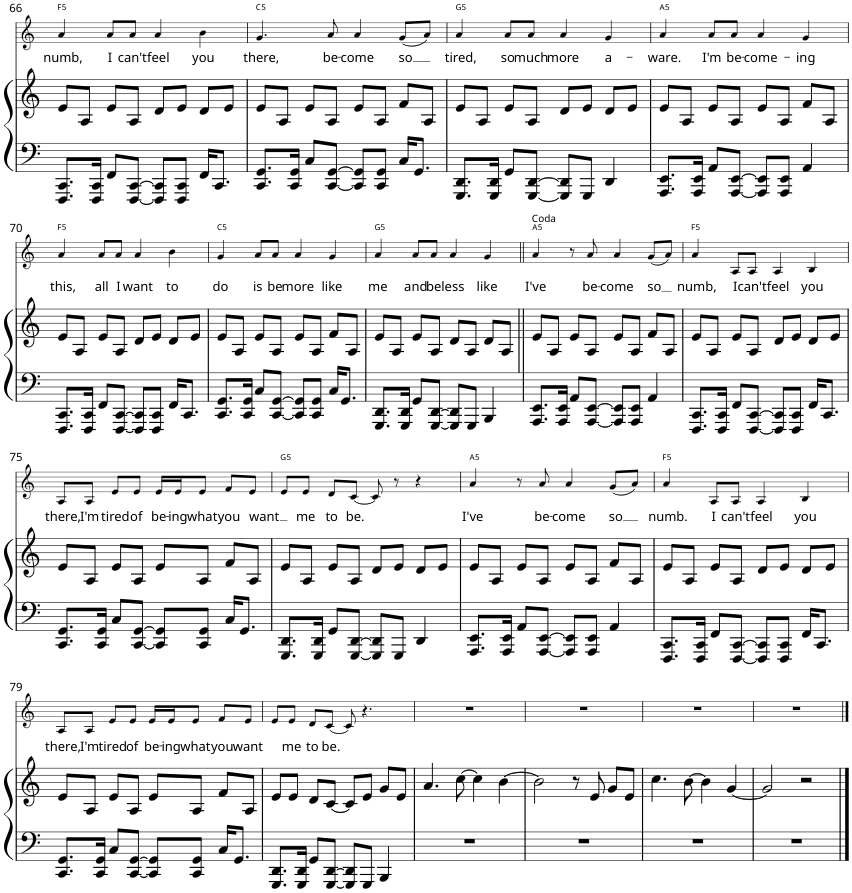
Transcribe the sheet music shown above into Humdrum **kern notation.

**kern	**kern	**kern	**text	**harte
*part2	*part2	*part1	*part1	*part1
*staff3	*staff2	*staff1	*staff1	*
*I"Piano	*	*I"Voice	*	*
*I'Pno	*	*	*	*
!!LO:PB:g=z
*clefF4	*clefG2	*clefG2	*	*
*k[]	*k[]	*k[]	*	*
*M4/4	*M4/4	*M4/4	*	*
=66	=66	=66	=66	=66
!	!	!	!LO:LY:b	!LO:H:kt=5
8.FFF/ 8.CC/L	8e/L	4a/	numb,	F:(1,5)
.	8A/J	.	.	.
16FFF/ 16CC/Jk	.	.	.	.
!	!	!	!LO:LY:b	!
8FF/L	8e/L	8a/L	I	.
!	!	!	!LO:LY:b	!
[8FFF/ [8CC/J	8A/J	8a/J	can't	.
!	!	!	!LO:LY:b	!
8FFF/] 8CC/]L	8d/L	4a/	feel	.
8FFF/ 8CC/J	8e/J	.	.	.
!	!	!	!LO:LY:b	!
16FF/KL	8d/L	4b\	you	.
8.CC/J	.	.	.	.
.	8e/J	.	.	.
=67	=67	=67	=67	=67
!	!	!	!LO:LY:b	!LO:H:kt=5
8.CC/ 8.GG/L	8e/L	4.g/	there,	C:(1,5)
.	8A/J	.	.	.
16CC/ 16GG/Jk	.	.	.	.
8C/L	8e/L	.	.	.
!	!	!	!LO:LY:b	!
[8CC/ [8GG/J	8A/J	8a/	be-	.
!	!	!	!LO:LY:b	!
8CC/] 8GG/]L	8e/L	4a/	-come	.
8CC/ 8GG/J	8A/J	.	.	.
!	!	!	!LO:LY:b	!
16C/KL	8f/L	(8g/L	so	.
8.GG/J	.	.	.	.
.	8A/J	8a/J)	.	.
=68	=68	=68	=68	=68
!	!	!	!LO:LY:b	!LO:H:kt=5
8.GGG/ 8.DD/L	8e/L	4a/	tired,	G:(1,5)
.	8A/J	.	.	.
16GGG/ 16DD/Jk	.	.	.	.
!	!	!	!LO:LY:b	!
8GG/L	8e/L	8a/L	so	.
!	!	!	!LO:LY:b	!
[8GGG/ [8DD/J	8A/J	8a/J	much	.
!	!	!	!LO:LY:b	!
8GGG/] 8DD/]L	8d/L	4a/	more	.
8GGG/J	8e/J	.	.	.
!	!	!	!LO:LY:b	!
4DD/	8d/L	4g/	a-	.
.	8e/J	.	.	.
=69	=69	=69	=69	=69
!	!	!	!LO:LY:b	!LO:H:kt=5
8.AAA/ 8.EE/L	8e/L	4a/	-ware.	A:(1,5)
.	8A/J	.	.	.
16AAA/ 16EE/Jk	.	.	.	.
!	!	!	!LO:LY:b	!
8AA/L	8e/L	8a/L	I'm	.
!	!	!	!LO:LY:b	!
[8AAA/ [8EE/J	8A/J	8a/J	be-	.
!	!	!	!LO:LY:b	!
8AAA/] 8EE/]L	8e/L	4a/	-come-	.
8AAA/ 8EE/J	8A/J	.	.	.
!	!	!	!LO:LY:b	!
4AA/	8f/L	4g/	-ing	.
.	8A/J	.	.	.
!!LO:LB:g=z
=70	=70	=70	=70	=70
!	!	!	!LO:LY:b	!LO:H:kt=5
8.FFF/ 8.CC/L	8e/L	4a/	this,	F:(1,5)
.	8A/J	.	.	.
16FFF/ 16CC/Jk	.	.	.	.
!	!	!	!LO:LY:b	!
8FF/L	8e/L	8a/L	all	.
!	!	!	!LO:LY:b	!
[8FFF/ [8CC/J	8A/J	8a/J	I	.
!	!	!	!LO:LY:b	!
8FFF/] 8CC/]L	8d/L	4a/	want	.
8FFF/ 8CC/J	8e/J	.	.	.
!	!	!	!LO:LY:b	!
16FF/KL	8d/L	4b\	to	.
8.CC/J	.	.	.	.
.	8e/J	.	.	.
=71	=71	=71	=71	=71
!	!	!	!LO:LY:b	!LO:H:kt=5
8.CC/ 8.GG/L	8e/L	4g/	do	C:(1,5)
.	8A/J	.	.	.
16CC/ 16GG/Jk	.	.	.	.
!	!	!	!LO:LY:b	!
8C/L	8e/L	8a/L	is	.
!	!	!	!LO:LY:b	!
[8CC/ [8GG/J	8A/J	8a/J	be	.
!	!	!	!LO:LY:b	!
8CC/] 8GG/]L	8e/L	4a/	more	.
8CC/ 8GG/J	8A/J	.	.	.
!	!	!	!LO:LY:b	!
16C/KL	8f/L	4g/	like	.
8.GG/J	.	.	.	.
.	8A/J	.	.	.
=72	=72	=72	=72	=72
!	!	!	!LO:LY:b	!LO:H:kt=5
8.GGG/ 8.DD/L	8e/L	4a/	me	G:(1,5)
.	8A/J	.	.	.
16GGG/ 16DD/Jk	.	.	.	.
!	!	!	!LO:LY:b	!
8GG/L	8e/L	8a/L	and	.
!	!	!	!LO:LY:b	!
[8GGG/ [8DD/J	8A/J	8a/J	be	.
!	!	!	!LO:LY:b	!
8GGG/] 8DD/]L	8d/L	4a/	less	.
8GGG/J	8A/J	.	.	.
!	!	!	!LO:LY:b	!
4BBB/	8d/L	4g/	like	.
.	8A/J	.	.	.
=73||	=73||	=73||	=73||	=73||
!	!	!	!LO:LY:b	!LO:H:kt=5
8.AAA/ 8.EE/L	8e/L	4a/	I've	A:(1,5)
.	8A/J	.	.	.
16AAA/ 16EE/Jk	.	.	.	.
8AA/L	8e/L	8r	.	.
!	!	!	!LO:LY:b	!
[8AAA/ [8EE/J	8A/J	8a/	be-	.
!	!	!	!LO:LY:b	!
8AAA/] 8EE/]L	8e/L	4a/	-come	.
8AAA/ 8EE/J	8A/J	.	.	.
!	!	!	!LO:LY:b	!
4AA/	8f/L	(8g/L	so	.
.	8A/J	8a/J)	.	.
=74	=74	=74	=74	=74
!	!	!	!LO:LY:b	!LO:H:kt=5
8.FFF/ 8.CC/L	8e/L	4a/	numb,	F:(1,5)
.	8A/J	.	.	.
16FFF/ 16CC/Jk	.	.	.	.
!	!	!	!LO:LY:b	!
8FF/L	8e/L	8A/L	I	.
!	!	!	!LO:LY:b	!
[8FFF/ [8CC/J	8A/J	8A/J	can't	.
!	!	!	!LO:LY:b	!
8FFF/] 8CC/]L	8d/L	4A/	feel	.
8FFF/ 8CC/J	8e/J	.	.	.
!	!	!	!LO:LY:b	!
16FF/KL	8d/L	4B/	you	.
8.CC/J	.	.	.	.
.	8e/J	.	.	.
!!LO:LB:g=z
=75	=75	=75	=75	=75
!	!	!	!LO:LY:b	!
8.CC/ 8.GG/L	8e/L	8A/L	there,	.
!	!	!	!LO:LY:b	!
.	8A/J	8A/J	I'm	.
16CC/ 16GG/Jk	.	.	.	.
!	!	!	!LO:LY:b	!
8C/L	8e/L	8e/L	tired	.
!	!	!	!LO:LY:b	!
[8CC/ [8GG/J	8A/J	8e/J	of	.
!	!	!	!LO:LY:b	!
8CC/] 8GG/]L	8e/L	16e/LL	be-	.
!	!	!	!LO:LY:b	!
.	.	16e/J	-ing	.
!	!	!	!LO:LY:b	!
8CC/ 8GG/J	8A/J	8e/J	what	.
!	!	!	!LO:LY:b	!
16C/KL	8f/L	8f/L	you	.
8.GG/J	.	.	.	.
!	!	!	!LO:LY:b	!
.	8A/J	8e/J	want	.
=76	=76	=76	=76	=76
!	!	!	!	!LO:H:kt=5
8.GGG/ 8.DD/L	8e/L	8e/L	.	G:(1,5)
!	!	!	!LO:LY:b	!
.	8A/J	8e/J	me	.
16GGG/ 16DD/Jk	.	.	.	.
!	!	!	!LO:LY:b	!
8GG/L	8e/L	8d/L	to	.
!	!	!	!LO:LY:b	!
[8GGG/ [8DD/J	8A/J	[8c/J	be.	.
8GGG/] 8DD/]L	8d/L	8c/]	.	.
8GGG/J	8e/J	8r	.	.
4DD/	8d/L	4r	.	.
.	8e/J	.	.	.
=77	=77	=77	=77	=77
!	!	!	!LO:LY:b	!LO:H:kt=5
8.AAA/ 8.EE/L	8e/L	4a/	I've	A:(1,5)
.	8A/J	.	.	.
16AAA/ 16EE/Jk	.	.	.	.
8AA/L	8e/L	8r	.	.
!	!	!	!LO:LY:b	!
[8AAA/ [8EE/J	8A/J	8a/	be-	.
!	!	!	!LO:LY:b	!
8AAA/] 8EE/]L	8e/L	4a/	-come	.
8AAA/ 8EE/J	8A/J	.	.	.
!	!	!	!LO:LY:b	!
4AA/	8f/L	(8g/L	so	.
.	8A/J	8a/J)	.	.
=78	=78	=78	=78	=78
!	!	!	!LO:LY:b	!LO:H:kt=5
8.FFF/ 8.CC/L	8e/L	4a/	numb.	F:(1,5)
.	8A/J	.	.	.
16FFF/ 16CC/Jk	.	.	.	.
!	!	!	!LO:LY:b	!
8FF/L	8e/L	8A/L	I	.
!	!	!	!LO:LY:b	!
[8FFF/ [8CC/J	8A/J	8A/J	can't	.
!	!	!	!LO:LY:b	!
8FFF/] 8CC/]L	8d/L	4A/	feel	.
8FFF/ 8CC/J	8e/J	.	.	.
!	!	!	!LO:LY:b	!
16FF/KL	8d/L	4B/	you	.
8.CC/J	.	.	.	.
.	8e/J	.	.	.
!!LO:LB:g=z
=79	=79	=79	=79	=79
!	!	!	!LO:LY:b	!
8.CC/ 8.GG/L	8e/L	8A/L	there,	.
!	!	!	!LO:LY:b	!
.	8A/J	8A/J	I'm	.
16CC/ 16GG/Jk	.	.	.	.
!	!	!	!LO:LY:b	!
8C/L	8e/L	8e/L	tired	.
!	!	!	!LO:LY:b	!
[8CC/ [8GG/J	8A/J	8e/J	of	.
!	!	!	!LO:LY:b	!
8CC/] 8GG/]L	8e/L	16e/LL	be-	.
!	!	!	!LO:LY:b	!
.	.	16e/J	-ing	.
!	!	!	!LO:LY:b	!
8CC/ 8GG/J	8A/J	8e/J	what	.
!	!	!	!LO:LY:b	!
16C/KL	8f/L	8f/L	you	.
8.GG/J	.	.	.	.
!	!	!	!LO:LY:b	!
.	8A/J	8e/J	want	.
=80	=80	=80	=80	=80
8.GGG/ 8.DD/L	8e/L	8e/L	.	.
!	!	!	!LO:LY:b	!
.	8e/J	8e/J	me	.
16GGG/ 16DD/Jk	.	.	.	.
!	!	!	!LO:LY:b	!
8GG/L	8d/L	8d/L	to	.
!	!	!	!LO:LY:b	!
[8GGG/ [8DD/J	[8c/J	[8c/J	be.	.
8GGG/] 8DD/]L	8c/L]	8c/]	.	.
8GGG/J	8e/J	4.r	.	.
4BBB/	8g/L	.	.	.
.	8e/J	.	.	.
=81	=81	=81	=81	=81
1r	4.a/	1r	.	.
.	[8cc\	.	.	.
.	4cc\]	.	.	.
.	[4b\	.	.	.
=82	=82	=82	=82	=82
1r	2b\]	1r	.	.
.	8r	.	.	.
.	8e/	.	.	.
.	8g/L	.	.	.
.	8e/J	.	.	.
=83	=83	=83	=83	=83
1r	4.cc\	1r	.	.
.	[8b\	.	.	.
.	4b\]	.	.	.
.	[4g/	.	.	.
=84	=84	=84	=84	=84
1r	2g/]	1r	.	.
.	2r	.	.	.
==	==	==	==	==
*-	*-	*-	*-	*-
